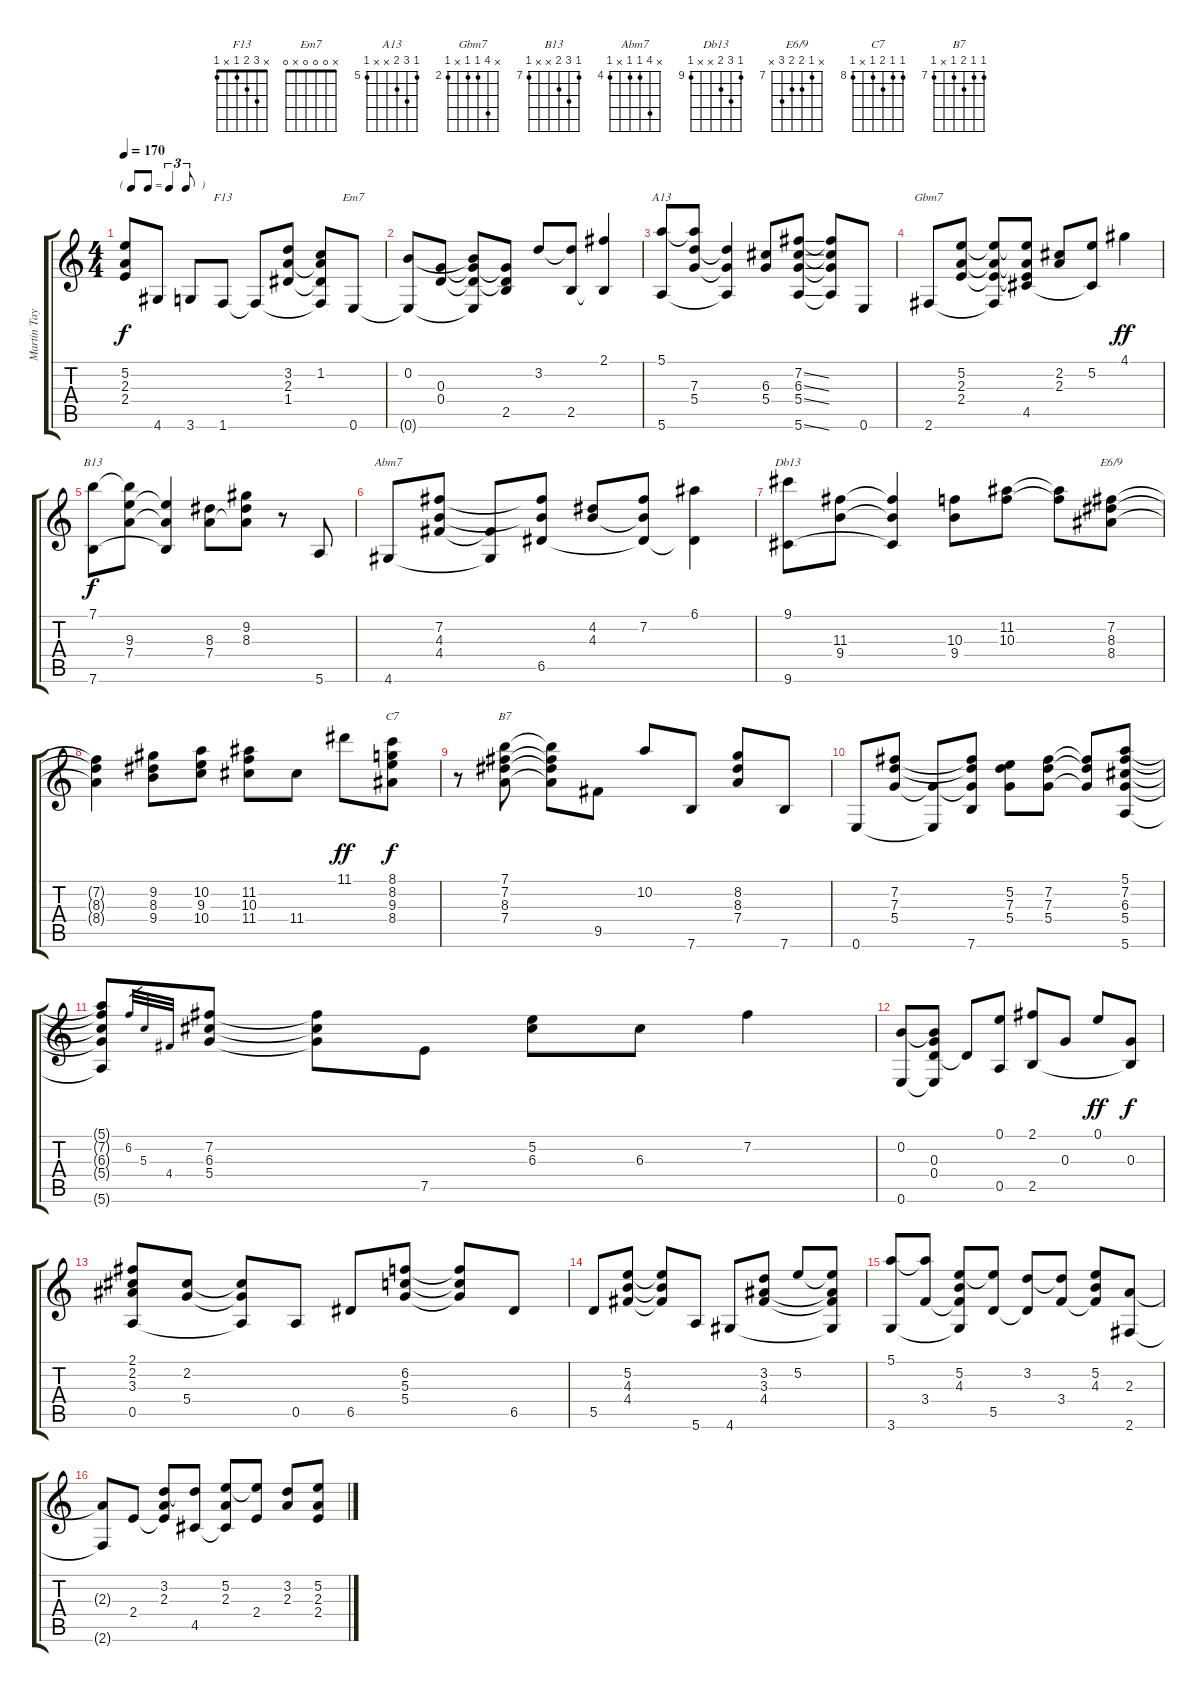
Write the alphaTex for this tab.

\track ("Martin Taylor" "Martin Tay") {instrument electricguitarjazz}
\staff {score tabs}
\tuning (E4 B3 G3 D3 A2 E2) {hide}
\chord ("F13" x 3 2 1 x 1)
\chord ("Em7" x 0 0 0 x 0)
\chord ("A13" 5 7 6 x x 5) {firstfret 5}
\chord ("Gbm7" x 5 2 2 x 2) {firstfret 2}
\chord ("B13" 7 9 8 x x 7) {firstfret 7}
\chord ("Abm7" x 7 4 4 x 4) {firstfret 4}
\chord ("Db13" 9 11 10 x x 9) {firstfret 9}
\chord ("E6/9" x 7 8 8 9 x) {firstfret 7}
\chord ("C7" 8 8 9 8 x 8) {firstfret 8}
\chord ("B7" 7 7 8 7 x 7) {firstfret 7}
\ts (4 4)
\tf triplet8th
\tempo 170
\clef g2
\ks c
(5.2{t} 2.3{t} 2.4{t}).8{dy f} 4.6.8 3.6.8 1.6.8{ch "F13"} 1.6{t}.8 (3.2 2.3 1.4).8 (1.2 2.3{t} 1.4{t} 1.6{t}).8 0.6.8{ch "Em7"} |
(0.2 0.6{t}).8 (0.3 0.4).8 (0.2{t} 0.3{t} 0.4{t} 0.6{t}).8 (0.3{t} 0.4{t} 2.5).8 3.2.8 (3.2{t} 2.5).8 (2.1 2.5{t}).4 |
(5.1 5.6).8{ch "A13"} (5.1{t} 7.3 5.4).8 (7.3{t} 5.4{t} 5.6{t}).4 (6.3 5.4).8 (7.2{ss} 6.3{ss} 5.4{ss} 5.6{ss}).8 (7.2{t} 6.3{t} 5.4{t} 5.6{t}).8 0.6.8 |
2.6.8{ch "Gbm7"} (5.2 2.3 2.4).8 (5.2{t} 2.3{t} 2.4{t} 2.6{t}).8 (5.2{t} 2.3{t} 2.4{t} 4.5).8 (2.2 2.3).8 (5.2 4.5{t}).8 4.1.4{dy ff} |
(7.1 7.6).8{ch "B13" dy f} (7.1{t} 9.3 7.4).8 (9.3{t} 7.4{t} 7.6{t}).4 (8.3 7.4).8 (9.2 8.3 7.4{t}).8 r.8 5.6.8 |
4.6.8{ch "Abm7"} (7.2 4.3 4.4).8 (4.4{t} 4.6{t}).8 (7.2{t} 4.3{t} 6.5).8 (4.2 4.3).8 (7.2 4.3{t} 6.5{t}).8 (6.1 6.5{t}).4 |
(9.1 9.6).8{ch "Db13"} (11.3 9.4).8 (11.3{t} 9.4{t} 9.6{t}).4 (10.3 9.4).8 (11.2 10.3).8 (11.2{t} 10.3{t}).8 (7.2 8.3 8.4).8{ch "E6/9"} |
(7.2{t} 8.3{t} 8.4{t}).4 (9.2 8.3 9.4).8 (10.2 9.3 10.4).8 (11.2 10.3 11.4).8 11.4.8 11.1.8{dy ff} (8.1 8.2 9.3 8.4).8{ch "C7" dy f} |
r.8 (7.1 7.2 8.3 7.4).8{ch "B7"} (7.1{t} 7.2{t} 8.3{t} 7.4{t}).8 9.5.8 10.2.8 7.6.8 (8.2 8.3 7.4).8 7.6.8 |
0.6.8 (7.2 7.3 5.4).8 (5.4{t} 0.6{t}).8 (7.2{t} 7.3{t} 5.4{t} 7.6).8 (5.2 7.3 5.4).8 (7.2 7.3 5.4).8 (7.2{t} 7.3{t} 5.4{t}).8 (5.1 7.2 6.3 5.4 5.6).8 |
(5.1{t} 7.2{t} 6.3{t} 5.4{t} 5.6{t}).8 6.2.32{gr} 5.3.32{gr} 4.4.32{gr} (7.2 6.3 5.4).8 (7.2{t} 6.3{t} 5.4{t}).8 7.5.8 (5.2 6.3).8 6.3.8 7.2.4 |
(0.2 0.6).8 (0.2{t} 0.3 0.4 0.6{t}).8 0.4{t}.8 (0.1 0.5).8 (2.1 2.5).8 0.3.8 0.1.8{dy ff} (0.3 2.5{t}).8{dy f} |
(2.1 2.2 3.3 0.5).8 (2.2 5.4).8 (2.2{t} 5.4{t} 0.5{t}).8 0.5.8 6.5.8 (6.2 5.3 5.4).8 (6.2{t} 5.3{t} 5.4{t}).8 6.5.8 |
5.5.8 (5.2 4.3 4.4).8 (5.2{t} 4.3{t} 4.4{t}).8 5.6.8 4.6.8 (3.2 3.3 4.4).8 5.2.8 (5.2{t} 3.3{t} 4.4{t} 4.6{t}).8 |
(5.1 3.6).8 (5.1{t} 3.4).8 (5.2 4.3 3.4{t} 3.6{t}).8 (5.2{t} 5.5).8 (3.2 5.5{t}).8 (3.2{t} 3.4).8 (5.2 4.3 3.4{t}).8 (2.3 2.6).8 |
(2.3{t} 2.6{t}).8 2.4.8 (3.2 2.3 2.4{t}).8 (3.2{t} 4.5).8 (5.2 2.3 4.5{t}).8 (5.2{t} 2.4).8 (3.2 2.3).8 (5.2 2.3 2.4).8
